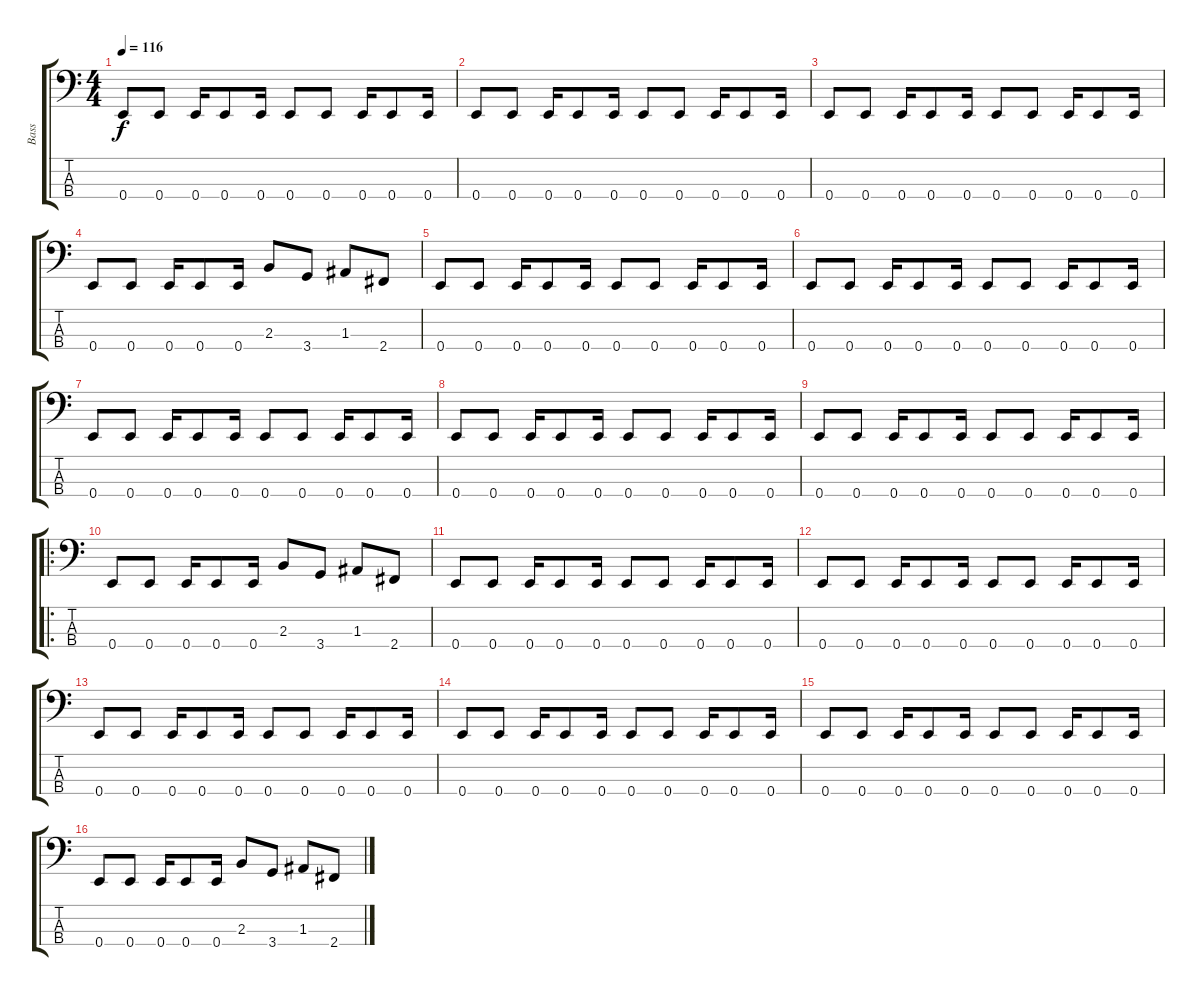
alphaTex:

\track ("Bass" "Bass") {instrument electricbasspick}
\staff {score tabs}
\tuning (G2 D2 A1 E1) {hide}
\ts (4 4)
\tempo 116
\clef f4
\ks c
0.4.8{dy f instrument electricbasspick} 0.4.8 0.4.16 0.4.8 0.4.16 0.4.8 0.4.8 0.4.16 0.4.8 0.4.16 |
0.4.8 0.4.8 0.4.16 0.4.8 0.4.16 0.4.8 0.4.8 0.4.16 0.4.8 0.4.16 |
0.4.8 0.4.8 0.4.16 0.4.8 0.4.16 0.4.8 0.4.8 0.4.16 0.4.8 0.4.16 |
0.4.8 0.4.8 0.4.16 0.4.8 0.4.16 2.3.8 3.4.8 1.3.8 2.4.8 |
0.4.8 0.4.8 0.4.16 0.4.8 0.4.16 0.4.8 0.4.8 0.4.16 0.4.8 0.4.16 |
0.4.8 0.4.8 0.4.16 0.4.8 0.4.16 0.4.8 0.4.8 0.4.16 0.4.8 0.4.16 |
0.4.8 0.4.8 0.4.16 0.4.8 0.4.16 0.4.8 0.4.8 0.4.16 0.4.8 0.4.16 |
0.4.8 0.4.8 0.4.16 0.4.8 0.4.16 0.4.8 0.4.8 0.4.16 0.4.8 0.4.16 |
0.4.8 0.4.8 0.4.16 0.4.8 0.4.16 0.4.8 0.4.8 0.4.16 0.4.8 0.4.16 |
\ro
0.4.8 0.4.8 0.4.16 0.4.8 0.4.16 2.3.8 3.4.8 1.3.8 2.4.8 |
0.4.8 0.4.8 0.4.16 0.4.8 0.4.16 0.4.8 0.4.8 0.4.16 0.4.8 0.4.16 |
0.4.8 0.4.8 0.4.16 0.4.8 0.4.16 0.4.8 0.4.8 0.4.16 0.4.8 0.4.16 |
0.4.8 0.4.8 0.4.16 0.4.8 0.4.16 0.4.8 0.4.8 0.4.16 0.4.8 0.4.16 |
0.4.8 0.4.8 0.4.16 0.4.8 0.4.16 0.4.8 0.4.8 0.4.16 0.4.8 0.4.16 |
0.4.8 0.4.8 0.4.16 0.4.8 0.4.16 0.4.8 0.4.8 0.4.16 0.4.8 0.4.16 |
0.4.8 0.4.8 0.4.16 0.4.8 0.4.16 2.3.8 3.4.8 1.3.8 2.4.8
